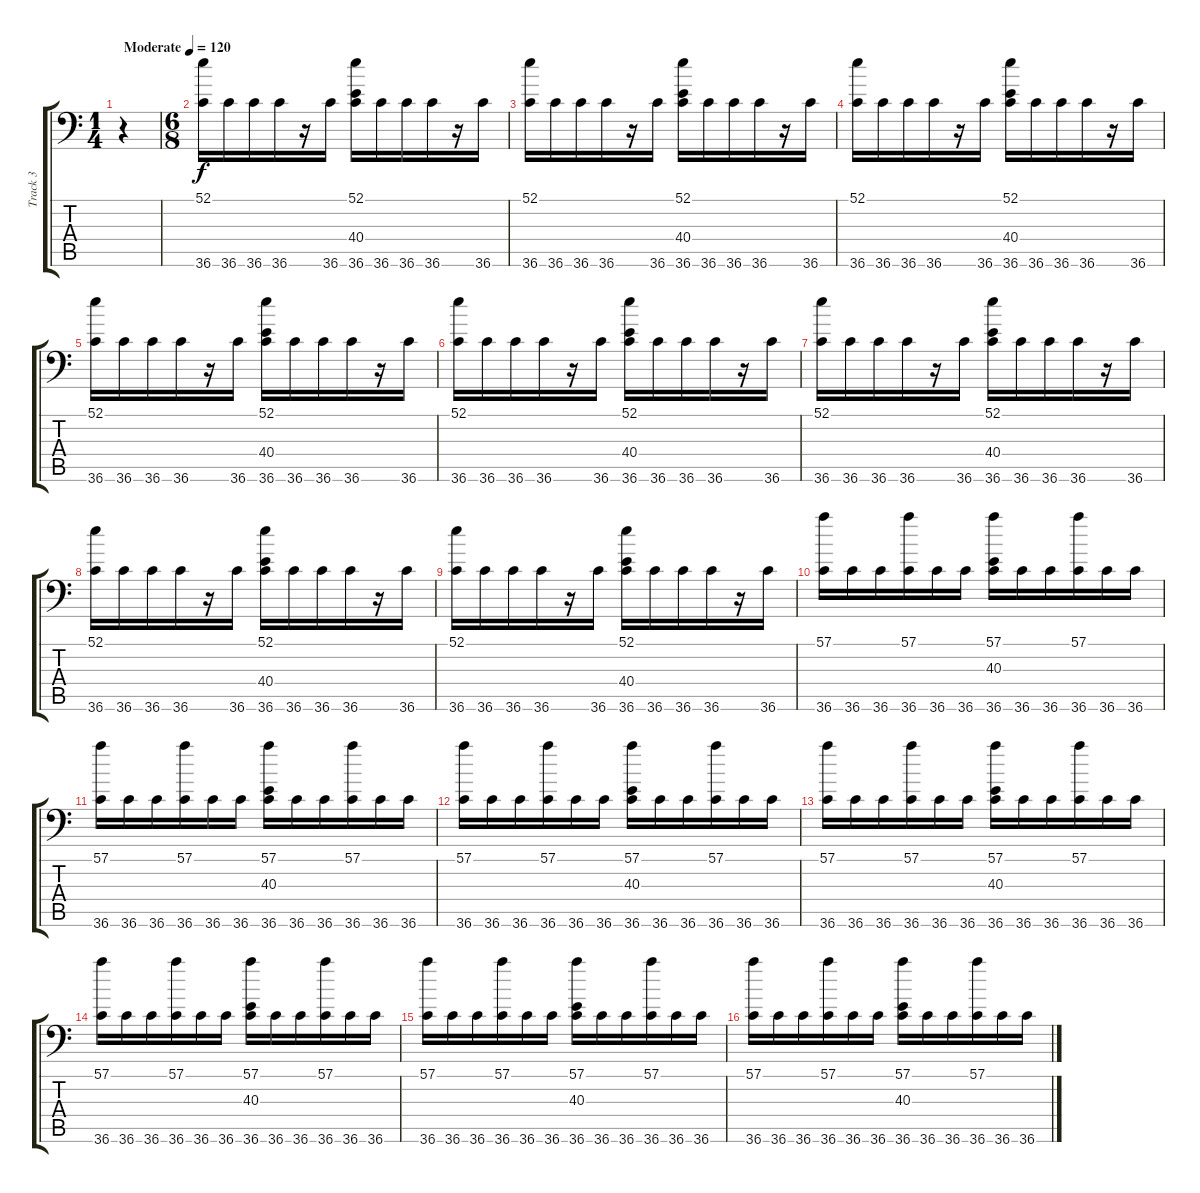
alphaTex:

\track ("Track 3" "Track 3") {instrument acousticgrandpiano}
\staff {score tabs}
\tuning (C-1 C-1 C-1 C-1 C-1 C-1) {hide}
\ts (1 4)
\tempo (120 "Moderate")
\clef f4
\ks c
r.4{dy f instrument acousticgrandpiano} |
\ts (6 8)
(52.1 36.6).16 36.6.16 36.6.16 36.6.16 r.16 36.6.16 (52.1 40.4 36.6).16 36.6.16 36.6.16 36.6.16 r.16 36.6.16 |
(52.1 36.6).16 36.6.16 36.6.16 36.6.16 r.16 36.6.16 (52.1 40.4 36.6).16 36.6.16 36.6.16 36.6.16 r.16 36.6.16 |
(52.1 36.6).16 36.6.16 36.6.16 36.6.16 r.16 36.6.16 (52.1 40.4 36.6).16 36.6.16 36.6.16 36.6.16 r.16 36.6.16 |
(52.1 36.6).16 36.6.16 36.6.16 36.6.16 r.16 36.6.16 (52.1 40.4 36.6).16 36.6.16 36.6.16 36.6.16 r.16 36.6.16 |
(52.1 36.6).16 36.6.16 36.6.16 36.6.16 r.16 36.6.16 (52.1 40.4 36.6).16 36.6.16 36.6.16 36.6.16 r.16 36.6.16 |
(52.1 36.6).16 36.6.16 36.6.16 36.6.16 r.16 36.6.16 (52.1 40.4 36.6).16 36.6.16 36.6.16 36.6.16 r.16 36.6.16 |
(52.1 36.6).16 36.6.16 36.6.16 36.6.16 r.16 36.6.16 (52.1 40.4 36.6).16 36.6.16 36.6.16 36.6.16 r.16 36.6.16 |
(52.1 36.6).16 36.6.16 36.6.16 36.6.16 r.16 36.6.16 (52.1 40.4 36.6).16 36.6.16 36.6.16 36.6.16 r.16 36.6.16 |
(57.1 36.6).16 36.6.16 36.6.16 (57.1 36.6).16 36.6.16 36.6.16 (57.1 40.3 36.6).16 36.6.16 36.6.16 (57.1 36.6).16 36.6.16 36.6.16 |
(57.1 36.6).16 36.6.16 36.6.16 (57.1 36.6).16 36.6.16 36.6.16 (57.1 40.3 36.6).16 36.6.16 36.6.16 (57.1 36.6).16 36.6.16 36.6.16 |
(57.1 36.6).16 36.6.16 36.6.16 (57.1 36.6).16 36.6.16 36.6.16 (57.1 40.3 36.6).16 36.6.16 36.6.16 (57.1 36.6).16 36.6.16 36.6.16 |
(57.1 36.6).16 36.6.16 36.6.16 (57.1 36.6).16 36.6.16 36.6.16 (57.1 40.3 36.6).16 36.6.16 36.6.16 (57.1 36.6).16 36.6.16 36.6.16 |
(57.1 36.6).16 36.6.16 36.6.16 (57.1 36.6).16 36.6.16 36.6.16 (57.1 40.3 36.6).16 36.6.16 36.6.16 (57.1 36.6).16 36.6.16 36.6.16 |
(57.1 36.6).16 36.6.16 36.6.16 (57.1 36.6).16 36.6.16 36.6.16 (57.1 40.3 36.6).16 36.6.16 36.6.16 (57.1 36.6).16 36.6.16 36.6.16 |
(57.1 36.6).16 36.6.16 36.6.16 (57.1 36.6).16 36.6.16 36.6.16 (57.1 40.3 36.6).16 36.6.16 36.6.16 (57.1 36.6).16 36.6.16 36.6.16
